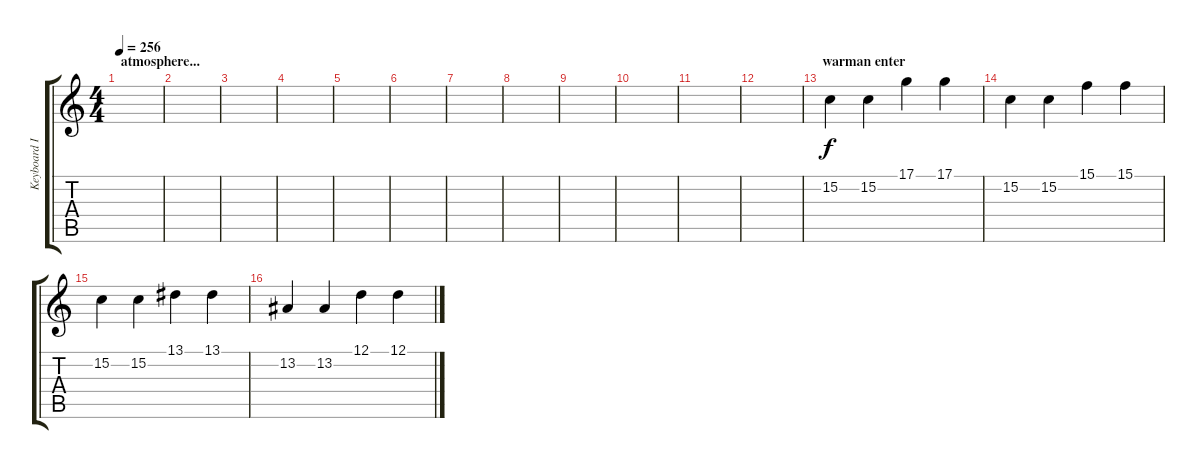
\track ("Keyboard I" "Keyboard I") {instrument pad1newage}
\staff {score tabs}
\tuning (D4 A3 F3 C3 G2 C2) {hide}
\ts (4 4)
\section ("" "atmosphere...")
\tempo 256
\clef g2
\ks c
|
|
|
|
|
|
|
|
|
|
|
|
\section ("" "warman enter")
15.2.4 15.2.4 17.1.4 17.1.4 |
15.2.4 15.2.4 15.1.4 15.1.4 |
15.2.4 15.2.4 13.1.4 13.1.4 |
13.2.4 13.2.4 12.1.4 12.1.4
